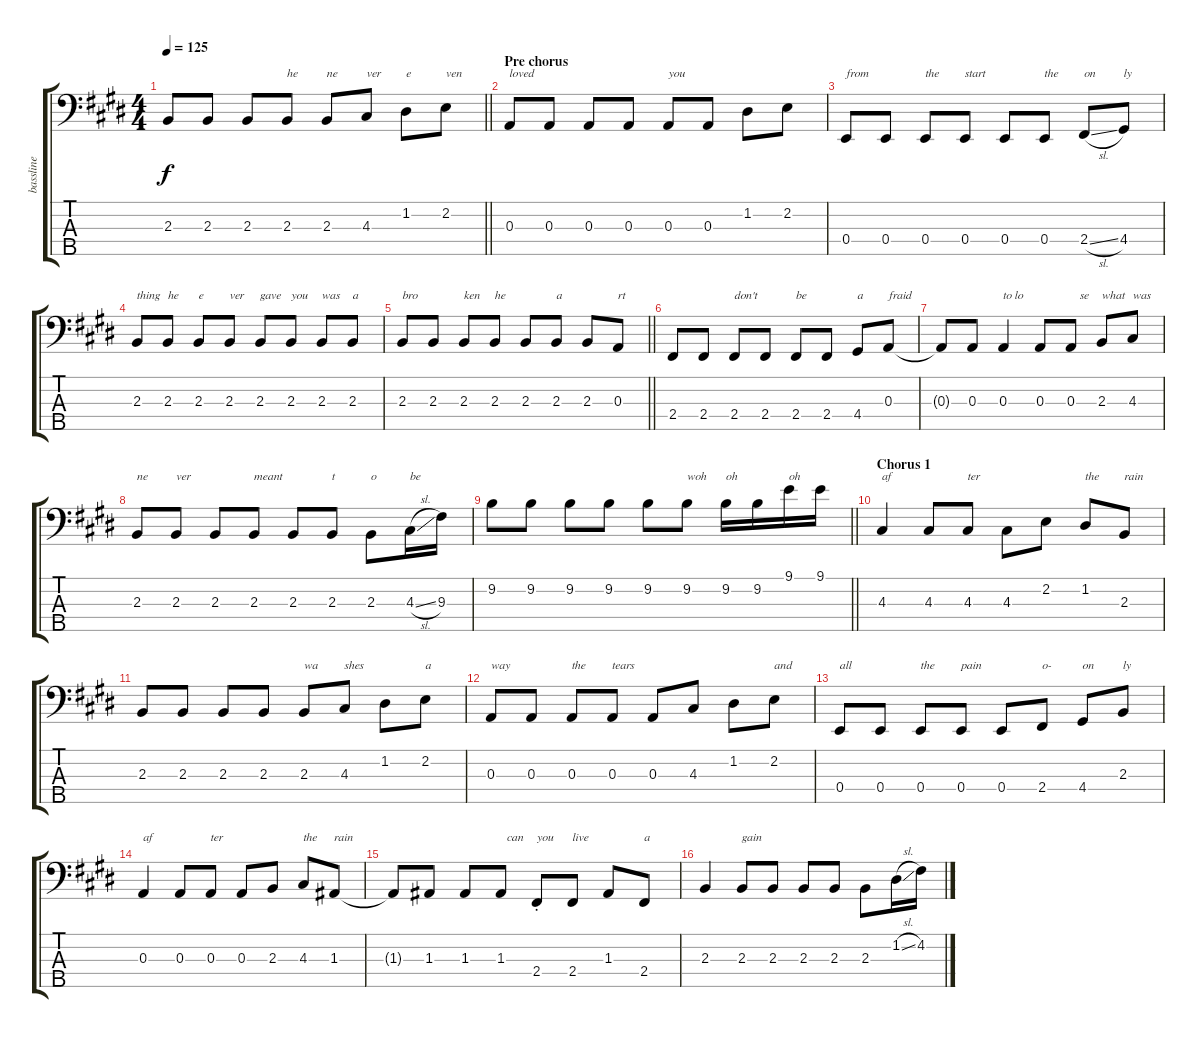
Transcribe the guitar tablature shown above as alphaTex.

\track ("bassline" "bassline") {instrument electricbassfinger}
\staff {score tabs}
\tuning (G2 D2 A1 E1 B0) {hide}
\ts (4 4)
\tempo 125
\clef f4
\barLineRight lightlight
\ks e
2.3.8{dy f} 2.3.8 2.3.8 2.3.8{txt "he"} 2.3.8{txt "ne"} 4.3.8{txt "ver"} 1.2.8{txt "e"} 2.2.8{txt "ven"} |
\section ("" "Pre chorus")
0.3.8{txt "loved"} 0.3.8 0.3.8 0.3.8 0.3.8{txt "you"} 0.3.8 1.2.8 2.2.8 |
0.4.8{txt "from"} 0.4.8 0.4.8{txt "the"} 0.4.8{txt "start"} 0.4.8 0.4.8{txt "the"} 2.4{sl}.8{txt "on"} 4.4.8{txt "ly"} |
2.3.8{txt "thing"} 2.3.8{txt "he"} 2.3.8{txt "e"} 2.3.8{txt "ver"} 2.3.8{txt "gave"} 2.3.8{txt "you"} 2.3.8{txt "was"} 2.3.8{txt "a"} |
\barLineRight lightlight
2.3.8{txt "bro"} 2.3.8 2.3.8{txt "ken"} 2.3.8{txt "he"} 2.3.8 2.3.8{txt "a"} 2.3.8 0.3.8{txt "rt"} |
2.4.8 2.4.8 2.4.8{txt "don't"} 2.4.8 2.4.8{txt "be"} 2.4.8 4.4.8{txt "a"} 0.3.8{txt "fraid"} |
0.3{t}.8 0.3.8 0.3.4{txt "to lo"} 0.3.8 0.3.8{txt "   se"} 2.3.8{txt "what"} 4.3.8{txt "was"} |
2.3.8{txt "ne"} 2.3.8{txt "ver"} 2.3.8 2.3.8{txt "meant"} 2.3.8 2.3.8{txt "t"} 2.3.8{txt "o"} 4.3{sl}.16{txt "be"} 9.3.16 |
\barLineRight lightlight
9.2.8 9.2.8 9.2.8 9.2.8 9.2.8 9.2.8{txt "woh"} 9.2.16{txt "oh"} 9.2.16 9.1.16{txt "oh"} 9.1.16 |
\section ("" "Chorus 1")
4.3.4{txt "af"} 4.3.8 4.3.8{txt "ter"} 4.3.8 2.2.8 1.2.8{txt "the"} 2.3.8{txt "rain"} |
2.3.8 2.3.8 2.3.8 2.3.8 2.3.8{txt "wa"} 4.3.8{txt "shes"} 1.2.8 2.2.8{txt "a"} |
0.3.8{txt "way"} 0.3.8 0.3.8{txt "the"} 0.3.8{txt "tears"} 0.3.8 4.3.8 1.2.8 2.2.8{txt "and"} |
0.4.8{txt "all"} 0.4.8 0.4.8{txt "the"} 0.4.8{txt "pain"} 0.4.8 2.4.8{txt "o-"} 4.4.8{txt "on"} 2.3.8{txt "ly"} |
0.3.4{txt "af"} 0.3.8 0.3.8{txt "ter"} 0.3.8 2.3.8 4.3.8{txt "the"} 1.3.8{txt "rain"} |
1.3{t}.8 1.3.8 1.3.8 1.3.8{txt "  can"} 2.4{st}.8{txt "you"} 2.4.8{txt "live"} 1.3.8 2.4.8{txt "a"} |
2.3.4 2.3.8{txt "gain"} 2.3.8 2.3.8 2.3.8 2.3.8 1.2{sl}.16 4.2.16
